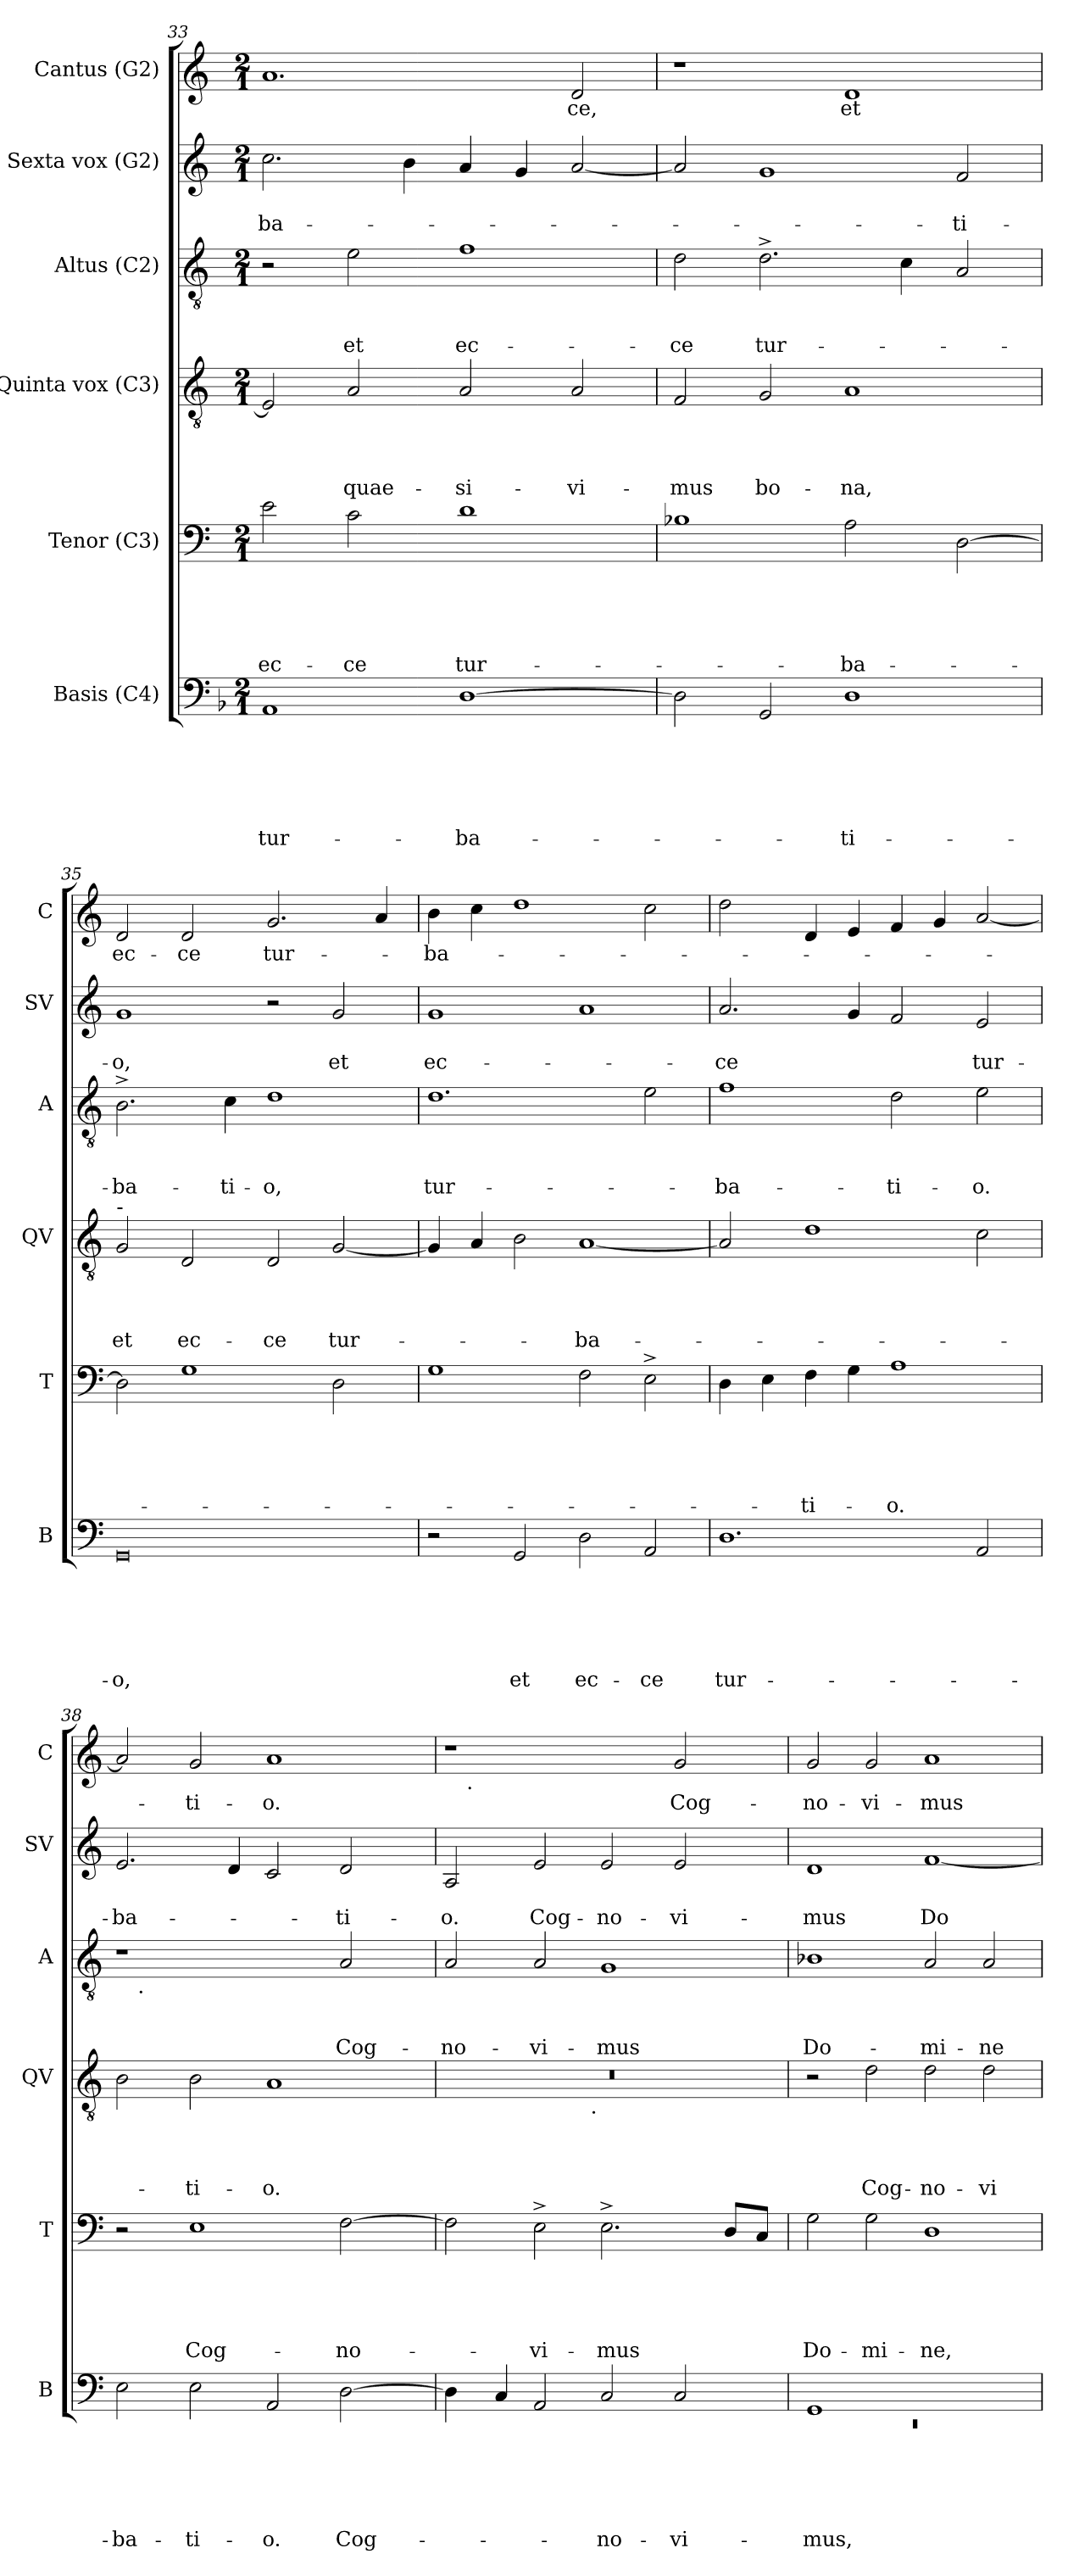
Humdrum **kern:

**kern	**text	**text	**text	**text	**text	**text	**kern	**text	**text	**text	**text	**text	**kern	**text	**text	**text	**text	**kern	**text	**text	**text	**kern	**text	**text	**kern	**text
*part6	*part6	*part6	*part6	*part6	*part6	*part6	*part5	*part5	*part5	*part5	*part5	*part5	*part4	*part4	*part4	*part4	*part4	*part3	*part3	*part3	*part3	*part2	*part2	*part2	*part1	*part1
*staff6	*staff6	*staff6	*staff6	*staff6	*staff6	*staff6	*staff5	*staff5	*staff5	*staff5	*staff5	*staff5	*staff4	*staff4	*staff4	*staff4	*staff4	*staff3	*staff3	*staff3	*staff3	*staff2	*staff2	*staff2	*staff1	*staff1
*I"Basis (C4)	*	*	*	*	*	*	*I"Tenor (C3)	*	*	*	*	*	*I"Quinta vox (C3)	*	*	*	*	*I"Altus (C2)	*	*	*	*I"Sexta vox (G2)	*	*	*I"Cantus (G2)	*
*I'B	*	*	*	*	*	*	*I'T	*	*	*	*	*	*I'QV	*	*	*	*	*I'A	*	*	*	*I'SV	*	*	*I'C	*
*clefF4	*	*	*	*	*	*	*clefF4	*	*	*	*	*	*clefGv2	*	*	*	*	*clefGv2	*	*	*	*clefG2	*	*	*clefG2	*
*k[b-]	*	*	*	*	*	*	*k[]	*	*	*	*	*	*k[]	*	*	*	*	*k[]	*	*	*	*k[]	*	*	*k[]	*
*F:	*	*	*	*	*	*	*C:	*	*	*	*	*	*C:	*	*	*	*	*C:	*	*	*	*C:	*	*	*C:	*
*M2/1	*	*	*	*	*	*	*M2/1	*	*	*	*	*	*M2/1	*	*	*	*	*M2/1	*	*	*	*M2/1	*	*	*M2/1	*
=33	=33	=33	=33	=33	=33	=33	=33	=33	=33	=33	=33	=33	=33	=33	=33	=33	=33	=33	=33	=33	=33	=33	=33	=33	=33	=33
!	!	!	!	!	!	!LO:LY:b	!	!	!	!	!	!LO:LY:b	!	!	!	!	!	!	!	!	!	!	!	!LO:LY:b	!	!
1AA	.	.	.	.	.	tur-	2e\	.	.	.	.	ec-	2E/]	.	.	.	.	2r	.	.	.	2.cc\	.	-ba-	1.a	.
!	!	!	!	!	!	!	!	!	!	!	!	!LO:LY:b	!	!	!	!	!LO:LY:b	!	!	!	!LO:LY:b	!	!	!	!	!
.	.	.	.	.	.	.	2c\	.	.	.	.	-ce	2A/	.	.	.	quae-	2e\	.	.	et	.	.	.	.	.
.	.	.	.	.	.	.	.	.	.	.	.	.	.	.	.	.	.	.	.	.	.	4b\	.	.	.	.
!	!	!	!	!	!	!LO:LY:b	!	!	!	!	!	!LO:LY:b	!	!	!	!	!LO:LY:b	!	!	!	!LO:LY:b	!	!	!	!	!
[>1D	.	.	.	.	.	-ba-	1d	.	.	.	.	tur-	2A/	.	.	.	-si-	1f	.	.	ec-	4a/	.	.	.	.
.	.	.	.	.	.	.	.	.	.	.	.	.	.	.	.	.	.	.	.	.	.	4g/	.	.	.	.
!	!	!	!	!	!	!	!	!	!	!	!	!	!	!	!	!	!LO:LY:b	!	!	!	!	!	!	!	!	!LO:LY:b
.	.	.	.	.	.	.	.	.	.	.	.	.	2A/	.	.	.	-vi-	.	.	.	.	[<2a/	.	.	2d/	-ce,
=34	=34	=34	=34	=34	=34	=34	=34	=34	=34	=34	=34	=34	=34	=34	=34	=34	=34	=34	=34	=34	=34	=34	=34	=34	=34	=34
!	!	!	!	!	!	!	!	!	!	!	!	!	!	!	!	!	!LO:LY:b	!	!	!	!LO:LY:b	!	!	!	!	!
2D\]	.	.	.	.	.	.	1B-X	.	.	.	.	.	2F/	.	.	.	-mus	2d\	.	.	-ce	2a/]	.	.	1r	.
!	!	!	!	!	!	!	!	!	!	!	!	!	!	!	!	!	!LO:LY:b	!	!	!	!LO:LY:b	!	!	!	!	!
2GG/	.	.	.	.	.	.	.	.	.	.	.	.	2G/	.	.	.	bo-	2.d^>\	.	.	tur-	1g	.	.	.	.
!	!	!	!	!	!	!LO:LY:b	!	!	!	!	!	!LO:LY:b	!	!	!	!	!LO:LY:b	!	!	!	!	!	!	!	!	!LO:LY:b
1D	.	.	.	.	.	-ti-	2A\	.	.	.	.	-ba-	1A	.	.	.	-na,	.	.	.	.	.	.	.	1d	et
.	.	.	.	.	.	.	.	.	.	.	.	.	.	.	.	.	.	4c\	.	.	.	.	.	.	.	.
!	!	!	!	!	!	!	!	!	!	!	!	!	!	!	!	!	!	!	!	!	!	!	!	!LO:LY:b	!	!
.	.	.	.	.	.	.	[<2D\	.	.	.	.	.	.	.	.	.	.	2A/	.	.	.	2f/	.	-ti-	.	.
!!LO:LB:g=z
=35	=35	=35	=35	=35	=35	=35	=35	=35	=35	=35	=35	=35	=35	=35	=35	=35	=35	=35	=35	=35	=35	=35	=35	=35	=35	=35
*k[]	*	*	*	*	*	*	*	*	*	*	*	*	*	*	*	*	*	*	*	*	*	*	*	*	*	*
*C:	*	*	*	*	*	*	*	*	*	*	*	*	*	*	*	*	*	*	*	*	*	*	*	*	*	*
!	!	!	!	!	!	!	!	!	!	!	!	!	!LO:TX:a:t=-	!	!	!	!	!	!	!	!	!	!	!	!	!
!	!	!	!	!	!	!LO:LY:b:rj	!	!	!	!	!	!	!	!	!	!	!LO:LY:b	!	!	!	!LO:LY:b	!	!	!LO:LY:b	!	!LO:LY:b
0GG	.	.	.	.	.	-o,	2D\]	.	.	.	.	.	2G/	.	.	.	et	2.B^>\	.	.	-ba-	1g	.	-o,	2d/	ec-
!	!	!	!	!	!	!	!	!	!	!	!	!	!	!	!	!	!LO:LY:b	!	!	!	!	!	!	!	!	!LO:LY:b
.	.	.	.	.	.	.	1G	.	.	.	.	.	2D/	.	.	.	ec-	.	.	.	.	.	.	.	2d/	-ce
!	!	!	!	!	!	!	!	!	!	!	!	!	!	!	!	!	!	!	!	!	!LO:LY:b	!	!	!	!	!
.	.	.	.	.	.	.	.	.	.	.	.	.	.	.	.	.	.	4c\	.	.	-ti-	.	.	.	.	.
!	!	!	!	!	!	!	!	!	!	!	!	!	!	!	!	!	!LO:LY:b	!	!	!	!LO:LY:b	!	!	!	!	!LO:LY:b
.	.	.	.	.	.	.	.	.	.	.	.	.	2D/	.	.	.	-ce	1d	.	.	-o,	2r	.	.	2.g/	tur-
!	!	!	!	!	!	!	!	!	!	!	!	!	!	!	!	!	!LO:LY:b	!	!	!	!	!	!	!LO:LY:b	!	!
.	.	.	.	.	.	.	2D\	.	.	.	.	.	[<2G/	.	.	.	tur-	.	.	.	.	2g/	.	et	.	.
.	.	.	.	.	.	.	.	.	.	.	.	.	.	.	.	.	.	.	.	.	.	.	.	.	4a/	.
=36	=36	=36	=36	=36	=36	=36	=36	=36	=36	=36	=36	=36	=36	=36	=36	=36	=36	=36	=36	=36	=36	=36	=36	=36	=36	=36
!	!	!	!	!	!	!	!	!	!	!	!	!	!	!	!	!	!	!	!	!	!LO:LY:b	!	!	!LO:LY:b	!	!LO:LY:b
2r	.	.	.	.	.	.	1G	.	.	.	.	.	4G/]	.	.	.	.	1.d	.	.	tur-	1g	.	ec-	4b\	-ba-
.	.	.	.	.	.	.	.	.	.	.	.	.	4A/	.	.	.	.	.	.	.	.	.	.	.	4cc\	.
!	!	!	!	!	!	!LO:LY:b	!	!	!	!	!	!	!	!	!	!	!	!	!	!	!	!	!	!	!	!
2GG/	.	.	.	.	.	et	.	.	.	.	.	.	2B\	.	.	.	.	.	.	.	.	.	.	.	1dd	.
!	!	!	!	!	!	!LO:LY:b	!	!	!	!	!	!	!	!	!	!	!LO:LY:b	!	!	!	!	!	!	!	!	!
2D\	.	.	.	.	.	ec-	2F\	.	.	.	.	.	[<1A	.	.	.	-ba-	.	.	.	.	1a	.	.	.	.
!	!	!	!	!	!	!LO:LY:b	!	!	!	!	!	!	!	!	!	!	!	!	!	!	!	!	!	!	!	!
2AA/	.	.	.	.	.	-ce	2E^>\	.	.	.	.	.	.	.	.	.	.	2e\	.	.	.	.	.	.	2cc\	.
=37	=37	=37	=37	=37	=37	=37	=37	=37	=37	=37	=37	=37	=37	=37	=37	=37	=37	=37	=37	=37	=37	=37	=37	=37	=37	=37
!	!	!	!	!	!	!LO:LY:b	!	!	!	!	!	!	!	!	!	!	!	!	!	!	!LO:LY:b	!	!	!LO:LY:b	!	!
1.D	.	.	.	.	.	tur-	4D\	.	.	.	.	.	2A/]	.	.	.	.	1f	.	.	-ba-	2.a/	.	-ce	2dd\	.
.	.	.	.	.	.	.	4E\	.	.	.	.	.	.	.	.	.	.	.	.	.	.	.	.	.	.	.
!	!	!	!	!	!	!	!	!	!	!	!	!LO:LY:b	!	!	!	!	!	!	!	!	!	!	!	!	!	!
.	.	.	.	.	.	.	4F\	.	.	.	.	-ti-	1d	.	.	.	.	.	.	.	.	.	.	.	4d/	.
.	.	.	.	.	.	.	4G\	.	.	.	.	.	.	.	.	.	.	.	.	.	.	4g/	.	.	4e/	.
!	!	!	!	!	!	!	!	!	!	!	!	!LO:LY:b	!	!	!	!	!	!	!	!	!LO:LY:b	!	!	!	!	!
.	.	.	.	.	.	.	1A	.	.	.	.	-o.	.	.	.	.	.	2d\	.	.	-ti-	2f/	.	.	4f/	.
.	.	.	.	.	.	.	.	.	.	.	.	.	.	.	.	.	.	.	.	.	.	.	.	.	4g/	.
!	!	!	!	!	!	!	!	!	!	!	!	!	!	!	!	!	!	!	!	!	!LO:LY:b	!	!	!LO:LY:b	!	!
2AA/	.	.	.	.	.	.	.	.	.	.	.	.	2c\	.	.	.	.	2e\	.	.	-o.	2e/	.	tur-	[<2a/	.
=38	=38	=38	=38	=38	=38	=38	=38	=38	=38	=38	=38	=38	=38	=38	=38	=38	=38	=38	=38	=38	=38	=38	=38	=38	=38	=38
!	!	!	!	!	!	!LO:LY:b	!	!	!	!	!	!	!	!	!	!	!	!	!	!	!	!	!	!LO:LY:b	!	!
*	*	*	*	*	*	*	*	*	*	*	*	*	*	*	*	*	*	*^	*	*	*	*	*	*	*	*
2E\	.	.	.	.	.	-ba-	2r	.	.	.	.	.	2B\	.	.	.	.	1r	16.ryy	.	.	.	2.e/	.	-ba-	2a/]	.
!	!	!	!	!	!	!	!	!	!	!	!	!	!	!	!	!	!	!	!LO:TX:b:t=.	!	!	!	!	!	!	!	!
.	.	.	.	.	.	.	.	.	.	.	.	.	.	.	.	.	.	.	1ryy	.	.	.	.	.	.	.	.
!	!	!	!	!	!	!LO:LY:b	!	!	!	!	!	!LO:LY:b	!	!	!	!	!LO:LY:b	!	!	!	!	!	!	!	!	!	!LO:LY:b
2E\	.	.	.	.	.	-ti-	1E	.	.	.	.	Cog-	2B\	.	.	.	-ti-	.	.	.	.	.	.	.	.	2g/	-ti-
.	.	.	.	.	.	.	.	.	.	.	.	.	.	.	.	.	.	.	.	.	.	.	4d/	.	.	.	.
!	!	!	!	!	!	!LO:LY:b	!	!	!	!	!	!	!	!	!	!	!LO:LY:b	!	!	!	!	!	!	!	!	!	!LO:LY:b
2AA/	.	.	.	.	.	-o.	.	.	.	.	.	.	1A	.	.	.	-o.	2ryy	.	.	.	.	2c/	.	.	1a	-o.
.	.	.	.	.	.	.	.	.	.	.	.	.	.	.	.	.	.	.	2ryy	.	.	.	.	.	.	.	.
!	!	!	!	!	!	!LO:LY:b	!	!	!	!	!	!LO:LY:b	!	!	!	!	!	!	!	!	!	!LO:LY:b	!	!	!LO:LY:b	!	!
[>2D\	.	.	.	.	.	Cog-	[>2F\	.	.	.	.	-no-	.	.	.	.	.	2A/	.	.	.	Cog-	2d/	.	-ti-	.	.
.	.	.	.	.	.	.	.	.	.	.	.	.	.	.	.	.	.	.	4ryy	.	.	.	.	.	.	.	.
.	.	.	.	.	.	.	.	.	.	.	.	.	.	.	.	.	.	.	8ryy	.	.	.	.	.	.	.	.
.	.	.	.	.	.	.	.	.	.	.	.	.	.	.	.	.	.	.	32ryy	.	.	.	.	.	.	.	.
=39	=39	=39	=39	=39	=39	=39	=39	=39	=39	=39	=39	=39	=39	=39	=39	=39	=39	=39	=39	=39	=39	=39	=39	=39	=39	=39	=39
!	!	!	!	!	!	!	!	!	!	!	!	!	!	!	!	!	!	!	!	!	!	!LO:LY:b	!	!	!LO:LY:b	!	!
*	*	*	*	*	*	*	*	*	*	*	*	*	*^	*	*	*	*	*v	*v	*	*	*	*	*	*	*^	*
4D\]	.	.	.	.	.	.	2F\]	.	.	.	.	.	0r	2ryy	.	.	.	.	2A/	.	.	-no-	2A/	.	-o.	1r	16.ryy	.
!	!	!	!	!	!	!	!	!	!	!	!	!	!	!	!	!	!	!	!	!	!	!	!	!	!	!	!LO:TX:b:t=.	!
.	.	.	.	.	.	.	.	.	.	.	.	.	.	.	.	.	.	.	.	.	.	.	.	.	.	.	1ryy	.
4C/	.	.	.	.	.	.	.	.	.	.	.	.	.	.	.	.	.	.	.	.	.	.	.	.	.	.	.	.
!	!	!	!	!	!	!	!	!	!	!	!	!LO:LY:b	!	!	!	!	!	!	!	!	!	!LO:LY:b	!	!	!LO:LY:b	!	!	!
2AA/	.	.	.	.	.	.	2E^>\	.	.	.	.	-vi-	.	4...ryy	.	.	.	.	2A/	.	.	-vi-	2e/	.	Cog-	.	.	.
!	!	!	!	!	!	!	!	!	!	!	!	!	!	!LO:TX:b:t=.	!	!	!	!	!	!	!	!	!	!	!	!	!	!
.	.	.	.	.	.	.	.	.	.	.	.	.	.	1ryy	.	.	.	.	.	.	.	.	.	.	.	.	.	.
!	!	!	!	!	!	!LO:LY:b	!	!	!	!	!	!LO:LY:b	!	!	!	!	!	!	!	!	!	!LO:LY:b	!	!	!LO:LY:b	!	!	!
2C/	.	.	.	.	.	-no-	2.E^>\	.	.	.	.	-mus	.	.	.	.	.	.	1G	.	.	-mus	2e/	.	-no-	2ryy	.	.
.	.	.	.	.	.	.	.	.	.	.	.	.	.	.	.	.	.	.	.	.	.	.	.	.	.	.	2ryy	.
!	!	!	!	!	!	!LO:LY:b	!	!	!	!	!	!	!	!	!	!	!	!	!	!	!	!	!	!	!LO:LY:b	!	!	!LO:LY:b
2C/	.	.	.	.	.	-vi-	.	.	.	.	.	.	.	.	.	.	.	.	.	.	.	.	2e/	.	-vi-	2g/	.	Cog-
.	.	.	.	.	.	.	.	.	.	.	.	.	.	.	.	.	.	.	.	.	.	.	.	.	.	.	4ryy	.
.	.	.	.	.	.	.	8D/L	.	.	.	.	.	.	.	.	.	.	.	.	.	.	.	.	.	.	.	.	.
.	.	.	.	.	.	.	.	.	.	.	.	.	.	.	.	.	.	.	.	.	.	.	.	.	.	.	8ryy	.
.	.	.	.	.	.	.	8C/J	.	.	.	.	.	.	.	.	.	.	.	.	.	.	.	.	.	.	.	.	.
.	.	.	.	.	.	.	.	.	.	.	.	.	.	32ryy	.	.	.	.	.	.	.	.	.	.	.	.	32ryy	.
!!LO:LB:g=z
=40	=40	=40	=40	=40	=40	=40	=40	=40	=40	=40	=40	=40	=40	=40	=40	=40	=40	=40	=40	=40	=40	=40	=40	=40	=40	=40	=40	=40
*^	*	*	*	*	*	*	*	*	*	*	*	*	*	*	*	*	*	*	*	*	*	*	*	*	*	*	*	*
!	!LO:N:vis=1	!	!	!	!	!	!LO:LY:b	!	!	!	!	!	!LO:LY:b	!	!	!	!	!	!	!	!	!	!LO:LY:b	!	!	!LO:LY:b	!	!	!LO:LY:b
*	*	*	*	*	*	*	*	*	*	*	*	*	*	*v	*v	*	*	*	*	*	*	*	*	*	*	*	*v	*v	*
1GG	0rEE	.	.	.	.	.	-mus,	2G\	.	.	.	.	Do-	2r	.	.	.	.	1B-X	.	.	Do-	1d	.	-mus	2g/	-no-
!	!	!	!	!	!	!	!	!	!	!	!	!	!LO:LY:b	!	!	!	!	!LO:LY:b	!	!	!	!	!	!	!	!	!LO:LY:b
.	.	.	.	.	.	.	.	2G\	.	.	.	.	-mi-	2d\	.	.	.	Cog-	.	.	.	.	.	.	.	2g/	-vi-
!	!	!	!	!	!	!	!	!	!	!	!	!	!LO:LY:b	!	!	!	!	!LO:LY:b	!	!	!	!LO:LY:b	!	!	!LO:LY:b	!	!LO:LY:b
1ryy	.	.	.	.	.	.	.	1D	.	.	.	.	-ne,	2d\	.	.	.	-no-	2A/	.	.	-mi-	[<1f	.	Do-	1a	-mus
!	!	!	!	!	!	!	!	!	!	!	!	!	!	!	!	!	!	!LO:LY:b	!	!	!	!LO:LY:b	!	!	!	!	!
.	.	.	.	.	.	.	.	.	.	.	.	.	.	2d\	.	.	.	-vi-	2A/	.	.	-ne	.	.	.	.	.
*v	*v	*	*	*	*	*	*	*	*	*	*	*	*	*	*	*	*	*	*	*	*	*	*	*	*	*	*
=	=	=	=	=	=	=	=	=	=	=	=	=	=	=	=	=	=	=	=	=	=	=	=	=	=	=
*-	*-	*-	*-	*-	*-	*-	*-	*-	*-	*-	*-	*-	*-	*-	*-	*-	*-	*-	*-	*-	*-	*-	*-	*-	*-	*-
